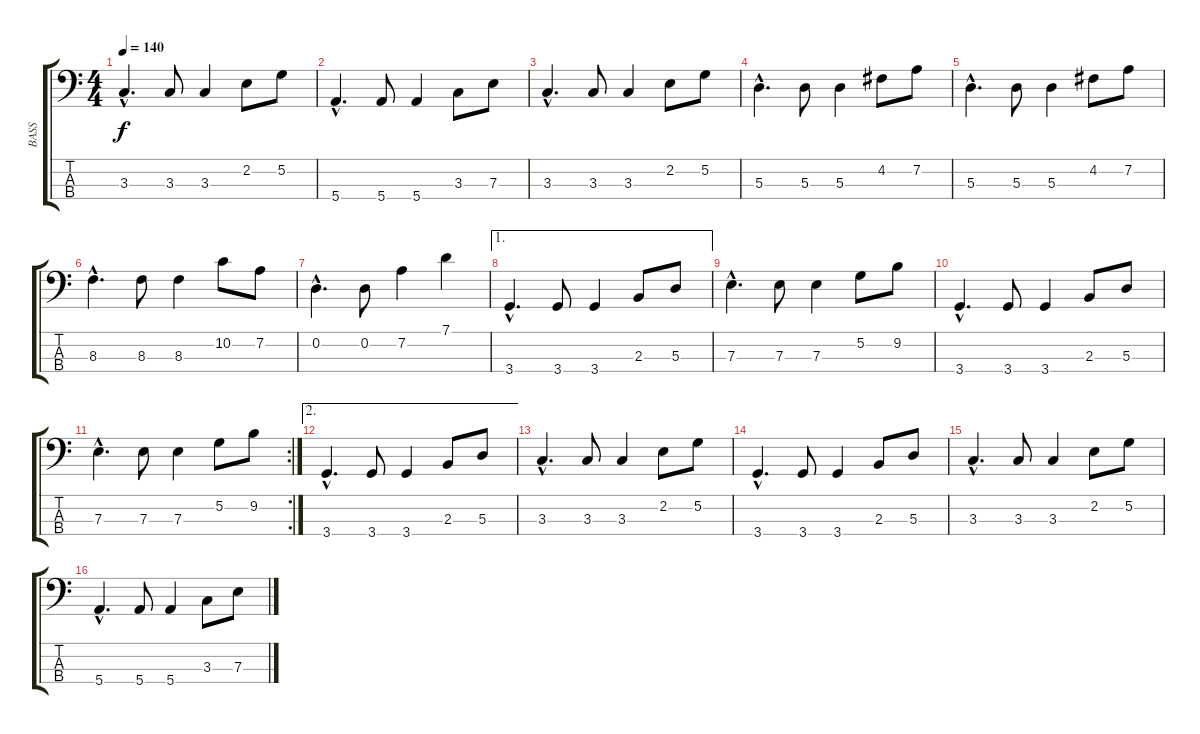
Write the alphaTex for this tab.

\track ("BASS" "BASS") {instrument fretlessbass}
\staff {score tabs}
\tuning (G2 D2 A1 E1) {hide}
\ts (4 4)
\tempo 140
\clef f4
\ks c
3.3{hac}.4{d dy f} 3.3.8 3.3.4 2.2.8 5.2.8 |
5.4{hac}.4{d} 5.4.8 5.4.4 3.3.8 7.3.8 |
3.3{hac}.4{d} 3.3.8 3.3.4 2.2.8 5.2.8 |
5.3{hac}.4{d} 5.3.8 5.3.4 4.2.8 7.2.8 |
5.3{hac}.4{d} 5.3.8 5.3.4 4.2.8 7.2.8 |
8.3{hac}.4{d} 8.3.8 8.3.4 10.2.8 7.2.8 |
0.2{hac}.4{d} 0.2.8 7.2.4 7.1.4 |
\ae 1
3.4{hac}.4{d} 3.4.8 3.4.4 2.3.8 5.3.8 |
7.3{hac}.4{d} 7.3.8 7.3.4 5.2.8 9.2.8 |
3.4{hac}.4{d} 3.4.8 3.4.4 2.3.8 5.3.8 |
\rc 2
7.3{hac}.4{d} 7.3.8 7.3.4 5.2.8 9.2.8 |
\ae 2
3.4{hac}.4{d} 3.4.8 3.4.4 2.3.8 5.3.8 |
3.3{hac}.4{d} 3.3.8 3.3.4 2.2.8 5.2.8 |
3.4{hac}.4{d} 3.4.8 3.4.4 2.3.8 5.3.8 |
3.3{hac}.4{d} 3.3.8 3.3.4 2.2.8 5.2.8 |
5.4{hac}.4{d} 5.4.8 5.4.4 3.3.8 7.3.8
